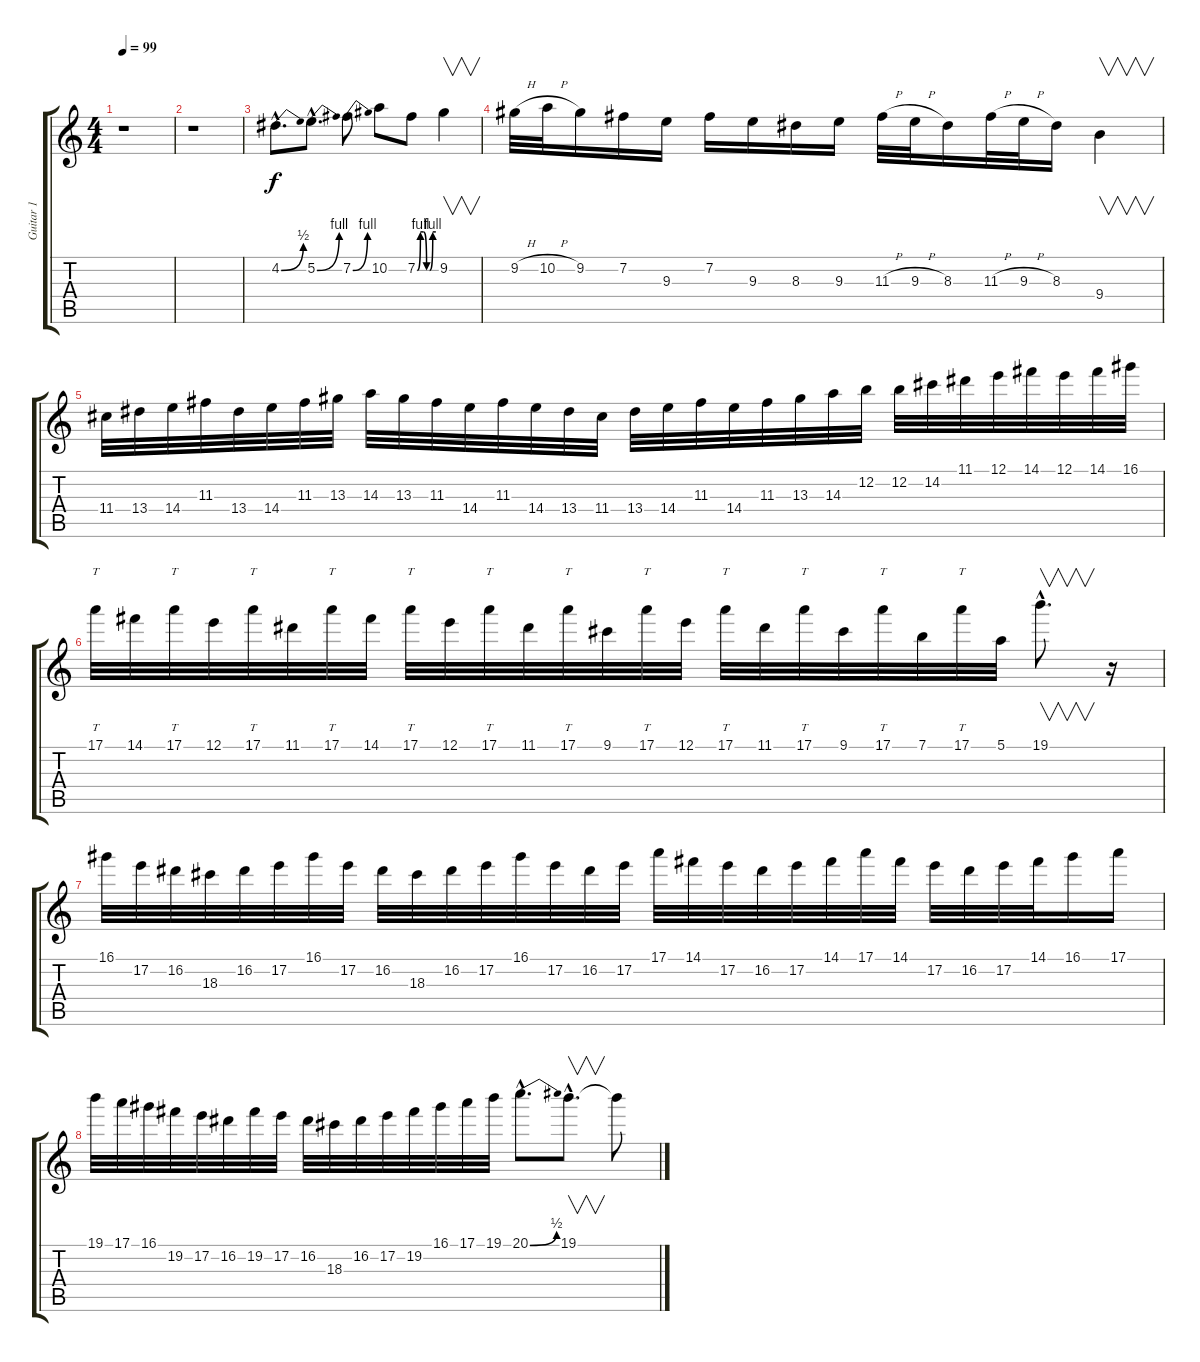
\track ("Guitar 1" "Guitar 1") {instrument overdrivenguitar}
\staff {score tabs}
\tuning (E4 B3 G3 D3 A2 E2) {hide}
\ts (4 4)
\tempo 99
\clef g2
\ks c
r.1{dy f} |
r.1 |
\section ("" "")
4.2{be (bend 0 0 60 2) hac}.8{d balance 8} 5.2{be (bend 0 0 60 4) hac}.8{d} 7.2{be (bend 0 0 60 4)}.8 10.2.8 7.2{be (custom 0 0 10 4 20 4 30 0 40 0 50 4 60 4)}.8 9.2.4{v} |
9.2{h}.32 10.2{h}.32 9.2.16 7.2.16 9.3.16 7.2.16 9.3.16 8.3.16 9.3.16 11.3{h}.32 9.3{h}.32 8.3.16 11.3{h}.32 9.3{h}.32 8.3.16 9.4.4{v} |
11.4.32 13.4.32 14.4.32 11.3.32 13.4.32 14.4.32 11.3.32 13.3.32 14.3.32 13.3.32 11.3.32 14.4.32 11.3.32 14.4.32 13.4.32 11.4.32 13.4.32 14.4.32 11.3.32 14.4.32 11.3.32 13.3.32 14.3.32 12.2.32 12.2.32 14.2.32 11.1.32 12.1.32 14.1.32 12.1.32 14.1.32 16.1.32 |
17.1.32{tt} 14.1.32 17.1.32{tt} 12.1.32 17.1.32{tt} 11.1.32 17.1.32{tt} 14.1.32 17.1.32{tt} 12.1.32 17.1.32{tt} 11.1.32 17.1.32{tt} 9.1.32 17.1.32{tt} 12.1.32 17.1.32{tt} 11.1.32 17.1.32{tt} 9.1.32 17.1.32{tt} 7.1.32 17.1.32{tt} 5.1.32 19.1{hac}.8{v d} r.16 |
16.1.32 17.2.32 16.2.32 18.3.32 16.2.32 17.2.32 16.1.32 17.2.32 16.2.32 18.3.32 16.2.32 17.2.32 16.1.32 17.2.32 16.2.32 17.2.32 17.1.32 14.1.32 17.2.32 16.2.32 17.2.32 14.1.32 17.1.32 14.1.32 17.2.32 16.2.32 17.2.32 14.1.32 16.1.16 17.1.16 |
19.1.32 17.1.32 16.1.32 19.2.32 17.2.32 16.2.32 19.2.32 17.2.32 16.2.32 18.3.32 16.2.32 17.2.32 19.2.32 16.1.32 17.1.32 19.1.32 20.1{be (bend 0 0 60 2) hac}.8{d} 19.1{hac}.8{v d} 19.1{t}.8
